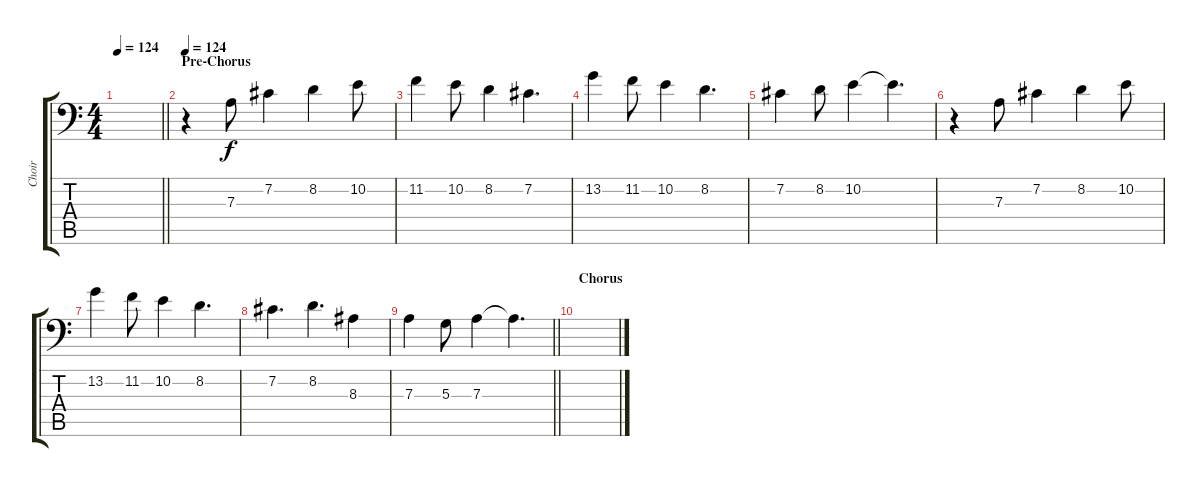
\track ("Choir" "Choir") {instrument stringensemble2}
\staff {score tabs}
\tuning (B3 Gb3 D3 A2 E2 A1) {hide}
\ts (4 4)
\tempo 124
\clef f4
\barLineRight lightlight
\ks c
|
\section ("" "Pre-Chorus")
\tempo 124
r.4 7.3.8 7.2.4 8.2.4 10.2.8 |
11.2.4 10.2.8 8.2.4 7.2.4{d} |
13.2.4 11.2.8 10.2.4 8.2.4{d} |
7.2.4 8.2.8 10.2.4 10.2{t}.4{d} |
r.4 7.3.8 7.2.4 8.2.4 10.2.8 |
13.2.4 11.2.8 10.2.4 8.2.4{d} |
7.2.4{d} 8.2.4{d} 8.3.4 |
\barLineRight lightlight
7.3.4 5.3.8 7.3.4 7.3{t}.4{d} |
\section ("" "Chorus")
